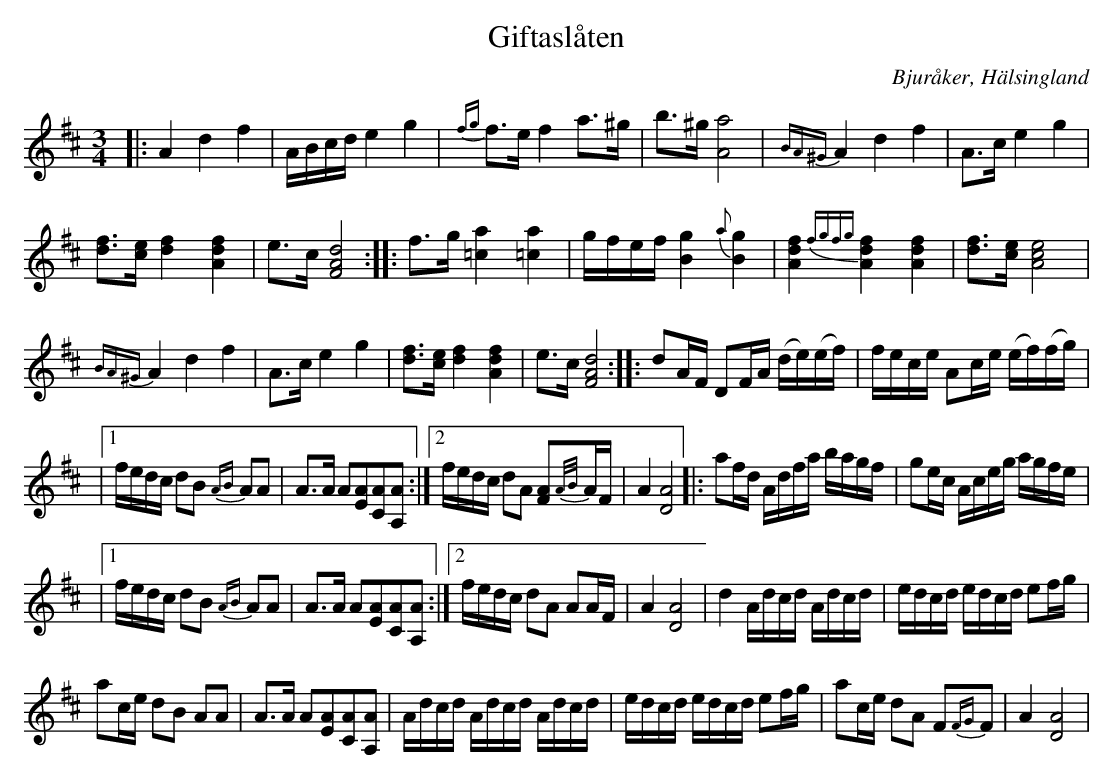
X:1
T: Giftaslåten
O: Bjuråker, Hälsingland
M: 3/4
L: 1/8
K: D
|: A2 d2 f2|A/B/c/d/ e2 g2|{fg}f>e f2 a>^g |b>^g [A4a4]|{BA^G}A2 d2 f2|A>c e2 g2|
[df]>[ce] [d2f2] [A2d2f2]| e>c [F4A4d4]:||:f>g [=c2a2] [=c2a2]|g/f/e/f/ [B2g2] {a}[B2g2]|[A2d2f2] {fgfg}[A2d2f2] [A2d2f2] |[df]>[ce] [A4c4e4]|
{BA^G}A2 d2 f2|A>c e2 g2|[df]>[ce] [d2f2] [A2d2f2]| e>c [F4A4d4]:||:dA/F/ DF/A/ (d/e/)(e/f/)|f/e/c/e/ Ac/e/ (e/f/)(f/g/)|
|1 f/e/d/c/ dB {AB}AA|A>A A[EA][CA][A,A]:|2 f/e/d/c/ dA [FA]{A/B/}A/F/|A2 [D4A4]|:af/d/ A/d/f/a/ b/a/g/f/|ge/c/ A/c/e/g/ a/g/f/e/|
|1 f/e/d/c/ dB {AB}AA|A>A A[EA][CA][A,A]:|2 f/e/d/c/ dA AA/F/|A2 [D4A4]|d2 A/d/c/d/ A/d/c/d/|e/d/c/d/ e/d/c/d/ ef/g/|
ac/e/ dB AA|A>A A[EA][CA][A,A]|A/d/c/d/ A/d/c/d/ A/d/c/d/|e/d/c/d/ e/d/c/d/ ef/g/| ac/e/ dA F{FG}F|A2 [D4A4]|
